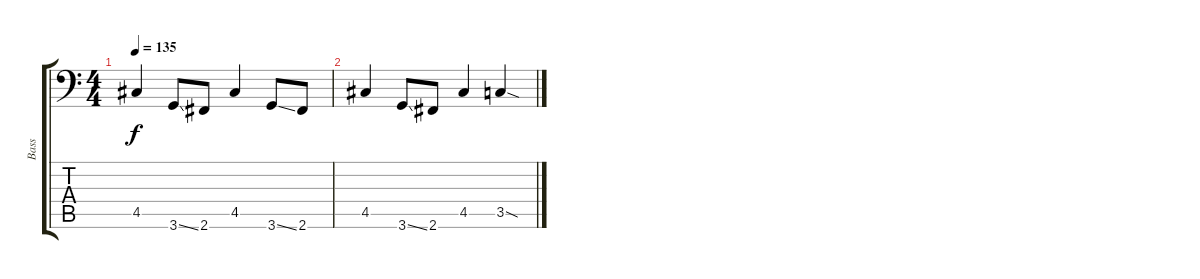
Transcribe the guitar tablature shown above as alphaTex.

\track ("Bass" "Bass") {instrument electricbasspick}
\staff {score tabs}
\tuning (E3 B2 G2 D2 A1 E1) {hide}
\ts (4 4)
\tempo 135
\clef f4
\ks c
4.5.4{dy f} 3.6{ss}.8 2.6.8 4.5.4 3.6{ss}.8 2.6.8 |
4.5.4 3.6{ss}.8 2.6.8 4.5.4 3.5{sod}.4
